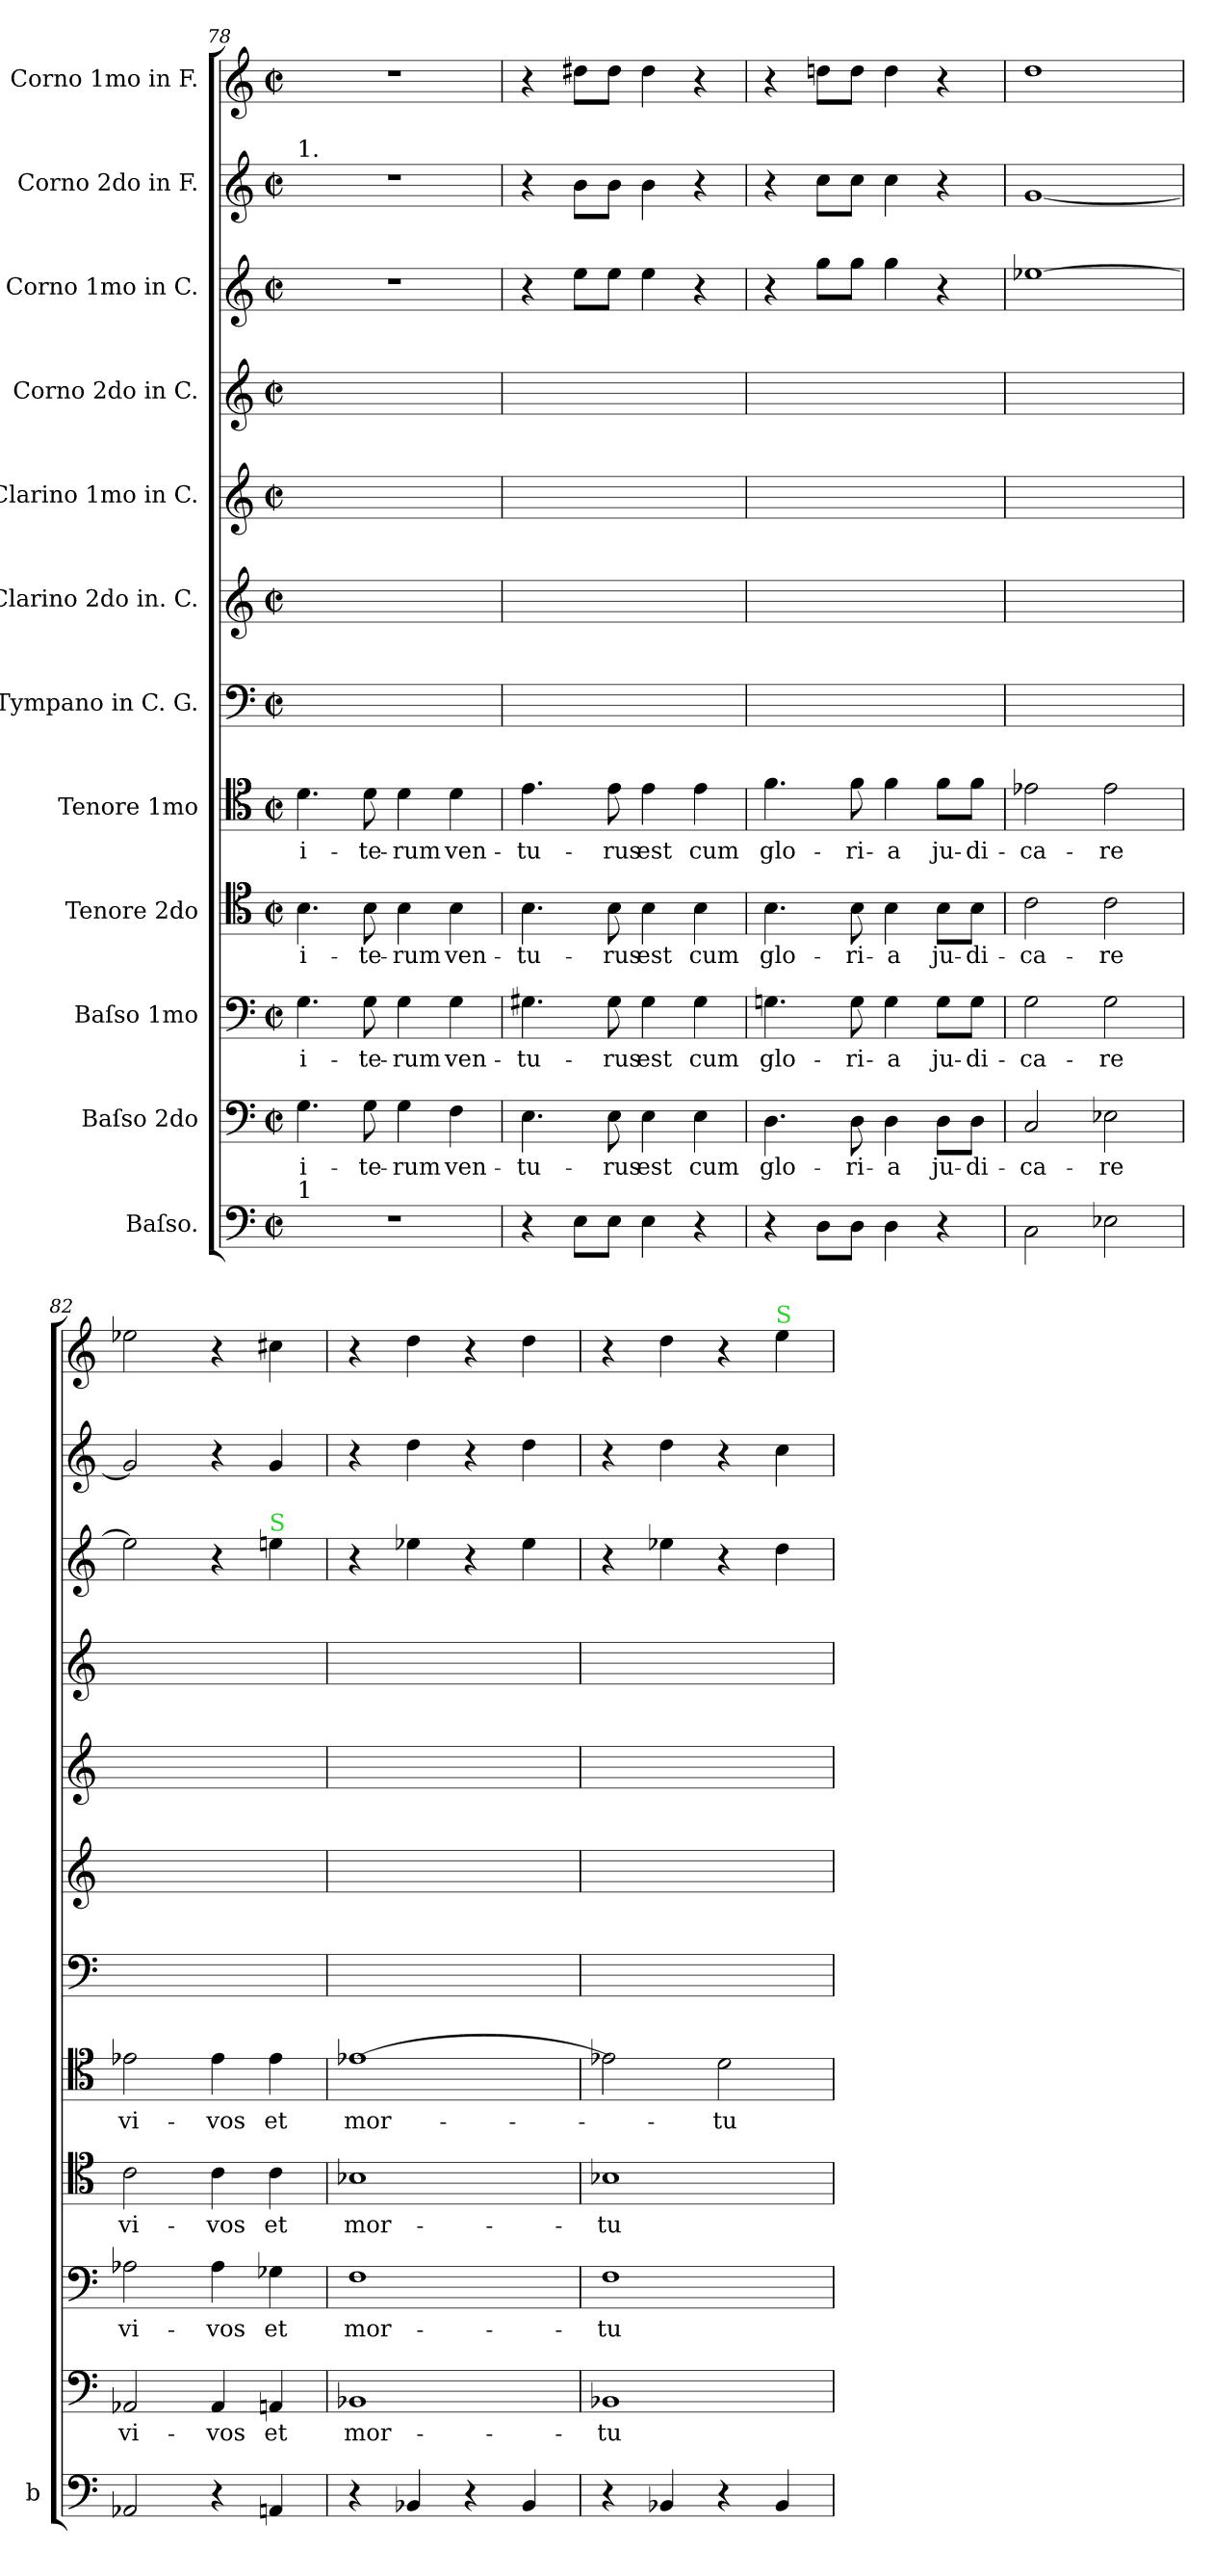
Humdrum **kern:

**kern	**kern	**text	**kern	**text	**kern	**text	**kern	**text	**kern	**kern	**kern	**kern	**kern	**kern	**kern
*part12	*part11	*part11	*part10	*part10	*part9	*part9	*part8	*part8	*part7	*part6	*part5	*part4	*part3	*part2	*part1
*staff12	*staff11	*staff11	*staff10	*staff10	*staff9	*staff9	*staff8	*staff8	*staff7	*staff6	*staff5	*staff4	*staff3	*staff2	*staff1
*I"Baſso.	*I"Baſso 2do	*	*I"Baſso 1mo	*	*I"Tenore 2do	*	*I"Tenore 1mo	*	*I"Tympano in C. G.	*I"Clarino 2do in. C.	*I"Clarino 1mo in C.	*I"Corno 2do in C.	*I"Corno 1mo in C.	*I"Corno 2do in F.	*I"Corno 1mo in F.
*I'b	*	*	*	*	*	*	*	*	*	*	*	*	*	*	*
*clefF4	*clefF4	*	*clefF4	*	*clefC4	*	*clefC4	*	*clefF4	*clefG2	*clefG2	*clefG2	*clefG2	*clefG2	*clefG2
*	*	*	*	*	*	*	*	*	*	*	*	*	*	*ITrd4c7	*ITrd4c7
*k[]	*k[]	*	*k[]	*	*k[]	*	*k[]	*	*k[]	*k[]	*k[]	*k[]	*k[]	*k[b-]	*k[b-]
*M2/2	*M2/2	*	*M2/2	*	*M2/2	*	*M2/2	*	*M2/2	*M2/2	*M2/2	*M2/2	*M2/2	*M2/2	*M2/2
*met(c|)	*met(c|)	*	*met(c|)	*	*met(c|)	*	*met(c|)	*	*met(c|)	*met(c|)	*met(c|)	*met(c|)	*met(c|)	*met(c|)	*met(c|)
=78	=78	=78	=78	=78	=78	=78	=78	=78	=78	=78	=78	=78	=78	=78	=78
!	!	!	!	!	!	!	!	!	!	!	!	!	!	!LO:TX:a:t=1.	!
!LO:TX:a:t=1	!	!	!	!	!	!	!	!	!	!	!	!	!	!	!
1r	4.G\	i-	4.G\	i-	4.B\	i-	4.d\	i-	1ryy	1ryy	1ryy	1ryy	1r	1r	1r
.	8G\	-te-	8G\	-te-	8B\	-te-	8d\	-te-	.	.	.	.	.	.	.
.	4G\	-rum	4G\	-rum	4B\	-rum	4d\	-rum	.	.	.	.	.	.	.
.	4F\	ven-	4G\	ven-	4B\	ven-	4d\	ven-	.	.	.	.	.	.	.
=79	=79	=79	=79	=79	=79	=79	=79	=79	=79	=79	=79	=79	=79	=79	=79
4r	4.E\	-tu-	4.G#X\	-tu-	4.B\	-tu-	4.e\	-tu-	1ryy	1ryy	1ryy	1ryy	4r	4r	4r
8E\L	.	.	.	.	.	.	.	.	.	.	.	.	8ee\L	8e\L	8g#X\L
8E\J	8E\	-rus	8G#\	-rus	8B\	-rus	8e\	-rus	.	.	.	.	8ee\J	8e\J	8g#\J
4E\	4E\	est	4G#\	est	4B\	est	4e\	est	.	.	.	.	4ee\	4e\	4g#\
4r	4E\	cum	4G#\	cum	4B\	cum	4e\	cum	.	.	.	.	4r	4r	4r
=80	=80	=80	=80	=80	=80	=80	=80	=80	=80	=80	=80	=80	=80	=80	=80
4r	4.D\	glo-	4.Gn\	glo-	4.B\	glo-	4.f\	glo-	1ryy	1ryy	1ryy	1ryy	4r	4r	4r
8D\L	.	.	.	.	.	.	.	.	.	.	.	.	8gg\L	8f\L	8gn\L
8D\J	8D\	-ri-	8G\	-ri-	8B\	-ri-	8f\	-ri-	.	.	.	.	8gg\J	8f\J	8g\J
4D\	4D\	-a	4G\	-a	4B\	-a	4f\	-a	.	.	.	.	4gg\	4f\	4g\
4r	8D\L	ju-	8G\L	ju-	8B\L	ju-	8f\L	ju-	.	.	.	.	4r	4r	4r
.	8D\J	-di-	8G\J	-di-	8B\J	-di-	8f\J	-di-	.	.	.	.	.	.	.
=81	=81	=81	=81	=81	=81	=81	=81	=81	=81	=81	=81	=81	=81	=81	=81
2C\	2C/	-ca-	2G\	-ca-	2c\	-ca-	2e-X\	-ca-	1ryy	1ryy	1ryy	1ryy	[1ee-X	[1c	1g
2E-X\	2E-X\	-re	2G\	-re	2c\	-re	2e-\	-re	.	.	.	.	.	.	.
=82	=82	=82	=82	=82	=82	=82	=82	=82	=82	=82	=82	=82	=82	=82	=82
2AA-X/	2AA-X/	vi-	2A-X\	vi-	2c\	vi-	2e-X\	vi-	1ryy	1ryy	1ryy	1ryy	2ee-\]	2c/]	2a-X\
4r	4AA-/	-vos	4A-\	-vos	4c\	-vos	4e-\	-vos	.	.	.	.	4r	4r	4r
!	!	!	!	!	!	!	!	!	!	!	!	!	!LO:TX:a:color=limegreen:t=S	!	!
4AAn/	4AAn/	et	4G-X\	et	4c\	et	4e-\	et	.	.	.	.	4een\	4c/	4f#X\
=83	=83	=83	=83	=83	=83	=83	=83	=83	=83	=83	=83	=83	=83	=83	=83
4r	1BB-X	mor-	1F	mor-	1B-X	mor-	[1e-X	mor-	1ryy	1ryy	1ryy	1ryy	4r	4r	4r
4BB-X/	.	.	.	.	.	.	.	.	.	.	.	.	4ee-X\	4g\	4g\
4r	.	.	.	.	.	.	.	.	.	.	.	.	4r	4r	4r
4BB-/	.	.	.	.	.	.	.	.	.	.	.	.	4ee-\	4g\	4g\
=84	=84	=84	=84	=84	=84	=84	=84	=84	=84	=84	=84	=84	=84	=84	=84
4r	1BB-X	-tu-	1F	-tu-	1B-X	-tu-	2e-X\]	.	1ryy	1ryy	1ryy	1ryy	4r	4r	4r
4BB-X/	.	.	.	.	.	.	.	.	.	.	.	.	4ee-X\	4g\	4g\
4r	.	.	.	.	.	.	2d\	-tu-	.	.	.	.	4r	4r	4r
!	!	!	!	!	!	!	!	!	!	!	!	!	!	!	!LO:TX:a:color=limegreen:t=S
4BB-/	.	.	.	.	.	.	.	.	.	.	.	.	4dd\	4f\	4a\
=	=	=	=	=	=	=	=	=	=	=	=	=	=	=	=
*-	*-	*-	*-	*-	*-	*-	*-	*-	*-	*-	*-	*-	*-	*-	*-
